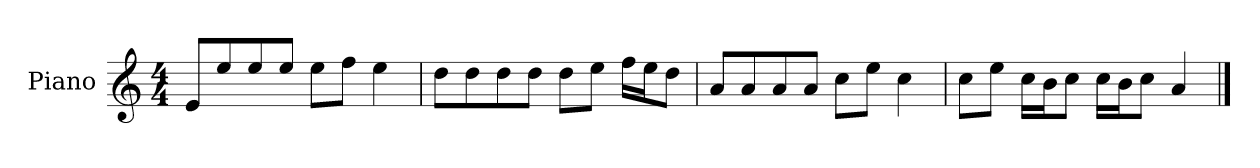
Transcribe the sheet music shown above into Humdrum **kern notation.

**kern
*part1
*staff1
*I"Piano
*I'P-no
*clefG2
*k[]
*M4/4
*MM90
=1
8e/L
8ee/
8ee/
8ee/J
8ee\L
8ff\J
4ee\
=2
8dd\L
8dd\
8dd\
8dd\J
8dd\L
8ee\J
16ff\LL
16ee\J
8dd\J
=3
8a/L
8a/
8a/
8a/J
8cc\L
8ee\J
4cc\
=4
8cc\L
8ee\J
16cc\LL
16b\J
8cc\J
16cc\LL
16b\J
8cc\J
4a/
==
*-
